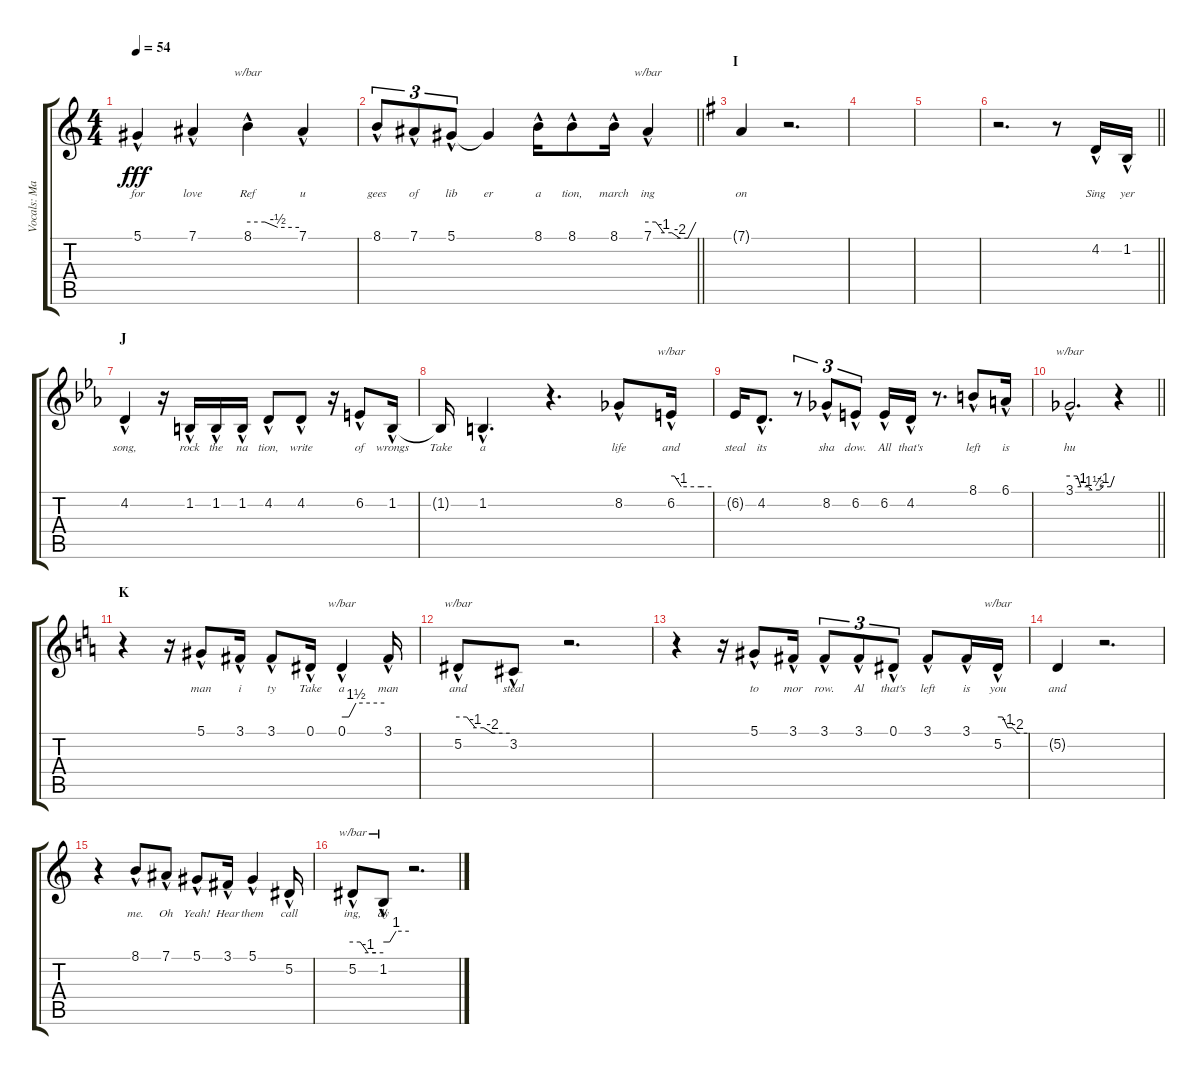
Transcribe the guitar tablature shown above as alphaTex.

\track ("Vocals: Martin" "Vocals: Ma") {instrument lead2sawtooth}
\staff {score tabs}
\tuning (Eb4 Bb3 Gb3 Db3 Ab2 Eb2) {hide}
\ts (4 4)
\tempo 54
\clef g2
\ks c
5.1{hac}.4{lyrics (0 "for") lyrics (1 "") lyrics (2 "") lyrics (3 "") lyrics (4 "") dy fff} 7.1{hac}.4{lyrics (0 "love") lyrics (1 "") lyrics (2 "") lyrics (3 "") lyrics (4 "")} 8.1{hac}.4{tbe (custom default 0 0 20 0 35 -2 60 -2) lyrics (0 "Ref") lyrics (1 "") lyrics (2 "") lyrics (3 "") lyrics (4 "")} 7.1{hac}.4{lyrics (0 "u") lyrics (1 "") lyrics (2 "") lyrics (3 "") lyrics (4 "")} |
\barLineRight lightlight
8.1{hac}.8{tu (3 2) lyrics (0 "gees") lyrics (1 "") lyrics (2 "") lyrics (3 "") lyrics (4 "")} 7.1{hac}.8{tu (3 2) lyrics (0 "of") lyrics (1 "") lyrics (2 "") lyrics (3 "") lyrics (4 "")} 5.1{hac}.8{tu (3 2) lyrics (0 "lib") lyrics (1 "") lyrics (2 "") lyrics (3 "") lyrics (4 "")} 5.1{t}.4{lyrics (0 "er") lyrics (1 "") lyrics (2 "") lyrics (3 "") lyrics (4 "")} 8.1{hac}.16{lyrics (0 "a") lyrics (1 "") lyrics (2 "") lyrics (3 "") lyrics (4 "")} 8.1{hac}.8{lyrics (0 "tion,") lyrics (1 "") lyrics (2 "") lyrics (3 "") lyrics (4 "")} 8.1{hac}.16{lyrics (0 "march") lyrics (1 "") lyrics (2 "") lyrics (3 "") lyrics (4 "")} 7.1{hac}.4{tbe (custom default 0 0 10 0 20 -4 30 -4 40 -8 50 -8 60 0) lyrics (0 "ing") lyrics (1 "") lyrics (2 "") lyrics (3 "") lyrics (4 "")} |
\section ("" "I")
\ks g
7.1{t}.4{lyrics (0 "on") lyrics (1 "") lyrics (2 "") lyrics (3 "") lyrics (4 "")} r.2{d} |
|
|
\barLineRight lightlight
r.2{d} r.8 4.2{hac}.16{lyrics (0 "Sing") lyrics (1 "") lyrics (2 "") lyrics (3 "") lyrics (4 "")} 1.2{hac}.16{lyrics (0 "yer") lyrics (1 "") lyrics (2 "") lyrics (3 "") lyrics (4 "")} |
\section ("" "J")
\ks eb
4.2{hac}.4{lyrics (0 "song,") lyrics (1 "") lyrics (2 "") lyrics (3 "") lyrics (4 "")} r.16 1.2{hac}.16{lyrics (0 "rock") lyrics (1 "") lyrics (2 "") lyrics (3 "") lyrics (4 "")} 1.2{hac}.16{lyrics (0 "the") lyrics (1 "") lyrics (2 "") lyrics (3 "") lyrics (4 "")} 1.2{hac}.16{lyrics (0 "na") lyrics (1 "") lyrics (2 "") lyrics (3 "") lyrics (4 "")} 4.2{hac}.8{lyrics (0 "tion,") lyrics (1 "") lyrics (2 "") lyrics (3 "") lyrics (4 "")} 4.2{hac}.8{lyrics (0 "write") lyrics (1 "") lyrics (2 "") lyrics (3 "") lyrics (4 "")} r.16 6.2{hac}.8{lyrics (0 "of") lyrics (1 "") lyrics (2 "") lyrics (3 "") lyrics (4 "")} 1.2{hac}.16{lyrics (0 "wrongs") lyrics (1 "") lyrics (2 "") lyrics (3 "") lyrics (4 "")} |
1.2{t}.16{lyrics (0 "Take") lyrics (1 "") lyrics (2 "") lyrics (3 "") lyrics (4 "")} 1.2{hac}.4{d lyrics (0 "a") lyrics (1 "") lyrics (2 "") lyrics (3 "") lyrics (4 "")} r.4{d} 8.2{hac}.8{lyrics (0 "life") lyrics (1 "") lyrics (2 "") lyrics (3 "") lyrics (4 "")} 6.2{hac}.16{tbe (custom default 0 0 5 0 15 -4 45 -4 60 -4) lyrics (0 "and") lyrics (1 "") lyrics (2 "") lyrics (3 "") lyrics (4 "")} |
6.2{t}.16{lyrics (0 "steal") lyrics (1 "") lyrics (2 "") lyrics (3 "") lyrics (4 "")} 4.2{hac}.8{d lyrics (0 "its") lyrics (1 "") lyrics (2 "") lyrics (3 "") lyrics (4 "")} r.8{tu (3 2)} 8.2{hac}.8{tu (3 2) lyrics (0 "sha") lyrics (1 "") lyrics (2 "") lyrics (3 "") lyrics (4 "")} 6.2{hac}.8{tu (3 2) lyrics (0 "dow.") lyrics (1 "") lyrics (2 "") lyrics (3 "") lyrics (4 "")} 6.2{hac}.16{lyrics (0 "All") lyrics (1 "") lyrics (2 "") lyrics (3 "") lyrics (4 "")} 4.2{hac}.16{lyrics (0 "that's") lyrics (1 "") lyrics (2 "") lyrics (3 "") lyrics (4 "")} r.8{d} 8.1{hac}.8{lyrics (0 "left") lyrics (1 "") lyrics (2 "") lyrics (3 "") lyrics (4 "")} 6.1{hac}.16{lyrics (0 "is") lyrics (1 "") lyrics (2 "") lyrics (3 "") lyrics (4 "")} |
\barLineRight lightlight
3.1{hac}.2{d tbe (custom default 0 0 10 0 15 -4 25 -4 30 -6 40 -6 45 -4 55 -4 60 0) lyrics (0 "hu") lyrics (1 "") lyrics (2 "") lyrics (3 "") lyrics (4 "")} r.4 |
\section ("" "K")
\ks c
r.4 r.16 5.1{hac}.8{lyrics (0 "man") lyrics (1 "") lyrics (2 "") lyrics (3 "") lyrics (4 "")} 3.1{hac}.16{lyrics (0 "i") lyrics (1 "") lyrics (2 "") lyrics (3 "") lyrics (4 "")} 3.1{hac}.8{lyrics (0 "ty") lyrics (1 "") lyrics (2 "") lyrics (3 "") lyrics (4 "")} 0.1{hac}.16{lyrics (0 "Take") lyrics (1 "") lyrics (2 "") lyrics (3 "") lyrics (4 "")} 0.1{hac}.4{tbe (custom default 0 0 10 0 20 6 60 6) lyrics (0 "a") lyrics (1 "") lyrics (2 "") lyrics (3 "") lyrics (4 "")} 3.1{hac}.16{lyrics (0 "man") lyrics (1 "") lyrics (2 "") lyrics (3 "") lyrics (4 "")} |
5.2{hac}.8{tbe (custom default 0 0 10 0 20 -4 30 -4 40 -8 60 -8) lyrics (0 "and") lyrics (1 "") lyrics (2 "") lyrics (3 "") lyrics (4 "")} 3.2{hac}.8{lyrics (0 "steal") lyrics (1 "") lyrics (2 "") lyrics (3 "") lyrics (4 "")} r.2{d} |
r.4 r.16 5.1{hac}.8{lyrics (0 "to") lyrics (1 "") lyrics (2 "") lyrics (3 "") lyrics (4 "")} 3.1{hac}.16{lyrics (0 "mor") lyrics (1 "") lyrics (2 "") lyrics (3 "") lyrics (4 "")} 3.1{hac}.8{tu (3 2) lyrics (0 "row.") lyrics (1 "") lyrics (2 "") lyrics (3 "") lyrics (4 "")} 3.1{hac}.8{tu (3 2) lyrics (0 "Al") lyrics (1 "") lyrics (2 "") lyrics (3 "") lyrics (4 "")} 0.1{hac}.8{tu (3 2) lyrics (0 "that's") lyrics (1 "") lyrics (2 "") lyrics (3 "") lyrics (4 "")} 3.1{hac}.8{lyrics (0 "left") lyrics (1 "") lyrics (2 "") lyrics (3 "") lyrics (4 "")} 3.1{hac}.16{lyrics (0 "is") lyrics (1 "") lyrics (2 "") lyrics (3 "") lyrics (4 "")} 5.2{hac}.16{tbe (custom default 0 0 10 0 20 -4 30 -4 40 -8 60 -8) lyrics (0 "you") lyrics (1 "") lyrics (2 "") lyrics (3 "") lyrics (4 "")} |
5.2{t}.4{lyrics (0 "and") lyrics (1 "") lyrics (2 "") lyrics (3 "") lyrics (4 "")} r.2{d} |
r.4 8.1{hac}.8{lyrics (0 "me.") lyrics (1 "") lyrics (2 "") lyrics (3 "") lyrics (4 "")} 7.1{hac}.8{lyrics (0 "Oh") lyrics (1 "") lyrics (2 "") lyrics (3 "") lyrics (4 "")} 5.1{hac}.8{lyrics (0 "Yeah!") lyrics (1 "") lyrics (2 "") lyrics (3 "") lyrics (4 "")} 3.1{hac}.16{lyrics (0 "Hear") lyrics (1 "") lyrics (2 "") lyrics (3 "") lyrics (4 "")} 5.1{hac}.4{lyrics (0 "them") lyrics (1 "") lyrics (2 "") lyrics (3 "") lyrics (4 "")} 5.2{hac}.16{lyrics (0 "call") lyrics (1 "") lyrics (2 "") lyrics (3 "") lyrics (4 "")} |
5.2{hac}.8{tbe (custom default 0 0 15 0 30 -4 45 -4 60 -4) lyrics (0 "ing,") lyrics (1 "") lyrics (2 "") lyrics (3 "") lyrics (4 "")} 1.2{hac}.8{tbe (custom default 0 0 15 0 30 4 60 4) lyrics (0 "dy") lyrics (1 "") lyrics (2 "") lyrics (3 "") lyrics (4 "")} r.2{d}
